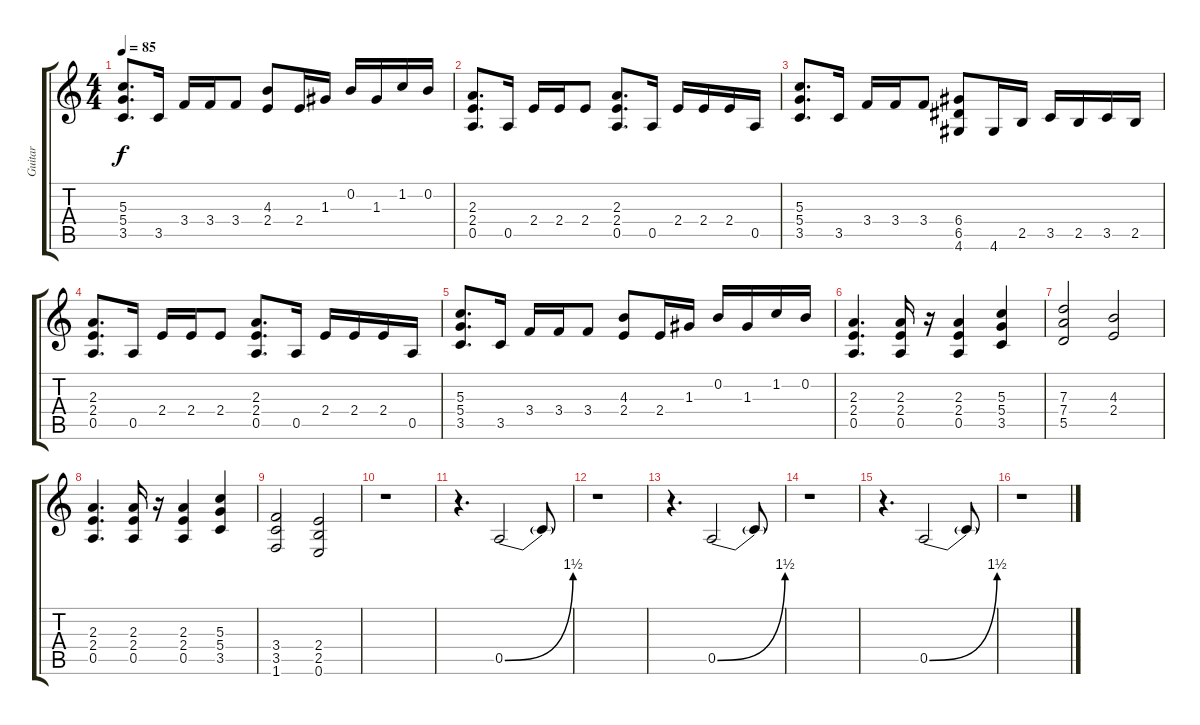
\track ("Guitar" "Guitar") {instrument distortionguitar}
\staff {score tabs}
\tuning (E4 B3 G3 D3 A2 E2) {hide}
\ts (4 4)
\tempo 85
\clef g2
\ks c
(5.3 5.4 3.5).8{d dy f} 3.5.16 3.4.16 3.4.16 3.4.8 (4.3 2.4).8 2.4.16 1.3.16 0.2.16 1.3.16 1.2.16 0.2.16 |
(2.3 2.4 0.5).8{d} 0.5.16 2.4.16 2.4.16 2.4.8 (2.3 2.4 0.5).8{d} 0.5.16 2.4.16 2.4.16 2.4.16 0.5.16 |
(5.3 5.4 3.5).8{d} 3.5.16 3.4.16 3.4.16 3.4.8 (6.4 6.5 4.6).8 4.6.16 2.5.16 3.5.16 2.5.16 3.5.16 2.5.16 |
(2.3 2.4 0.5).8{d} 0.5.16 2.4.16 2.4.16 2.4.8 (2.3 2.4 0.5).8{d} 0.5.16 2.4.16 2.4.16 2.4.16 0.5.16 |
(5.3 5.4 3.5).8{d} 3.5.16 3.4.16 3.4.16 3.4.8 (4.3 2.4).8 2.4.16 1.3.16 0.2.16 1.3.16 1.2.16 0.2.16 |
(2.3 2.4 0.5).4{d} (2.3 2.4 0.5).16 r.16 (2.3 2.4 0.5).4 (5.3 5.4 3.5).4 |
(7.3 7.4 5.5).2 (4.3 2.4).2 |
(2.3 2.4 0.5).4{d} (2.3 2.4 0.5).16 r.16 (2.3 2.4 0.5).4 (5.3 5.4 3.5).4 |
(3.4 3.5 1.6).2 (2.4 2.5 0.6).2 |
r.1 |
r.4{d} 0.5{be (bend 0 0 60 6)}.2 0.5{t}.8 |
r.1 |
r.4{d} 0.5{be (bend 0 0 60 6)}.2 0.5{t}.8 |
r.1 |
r.4{d} 0.5{be (bend 0 0 60 6)}.2 0.5{t}.8 |
r.1
